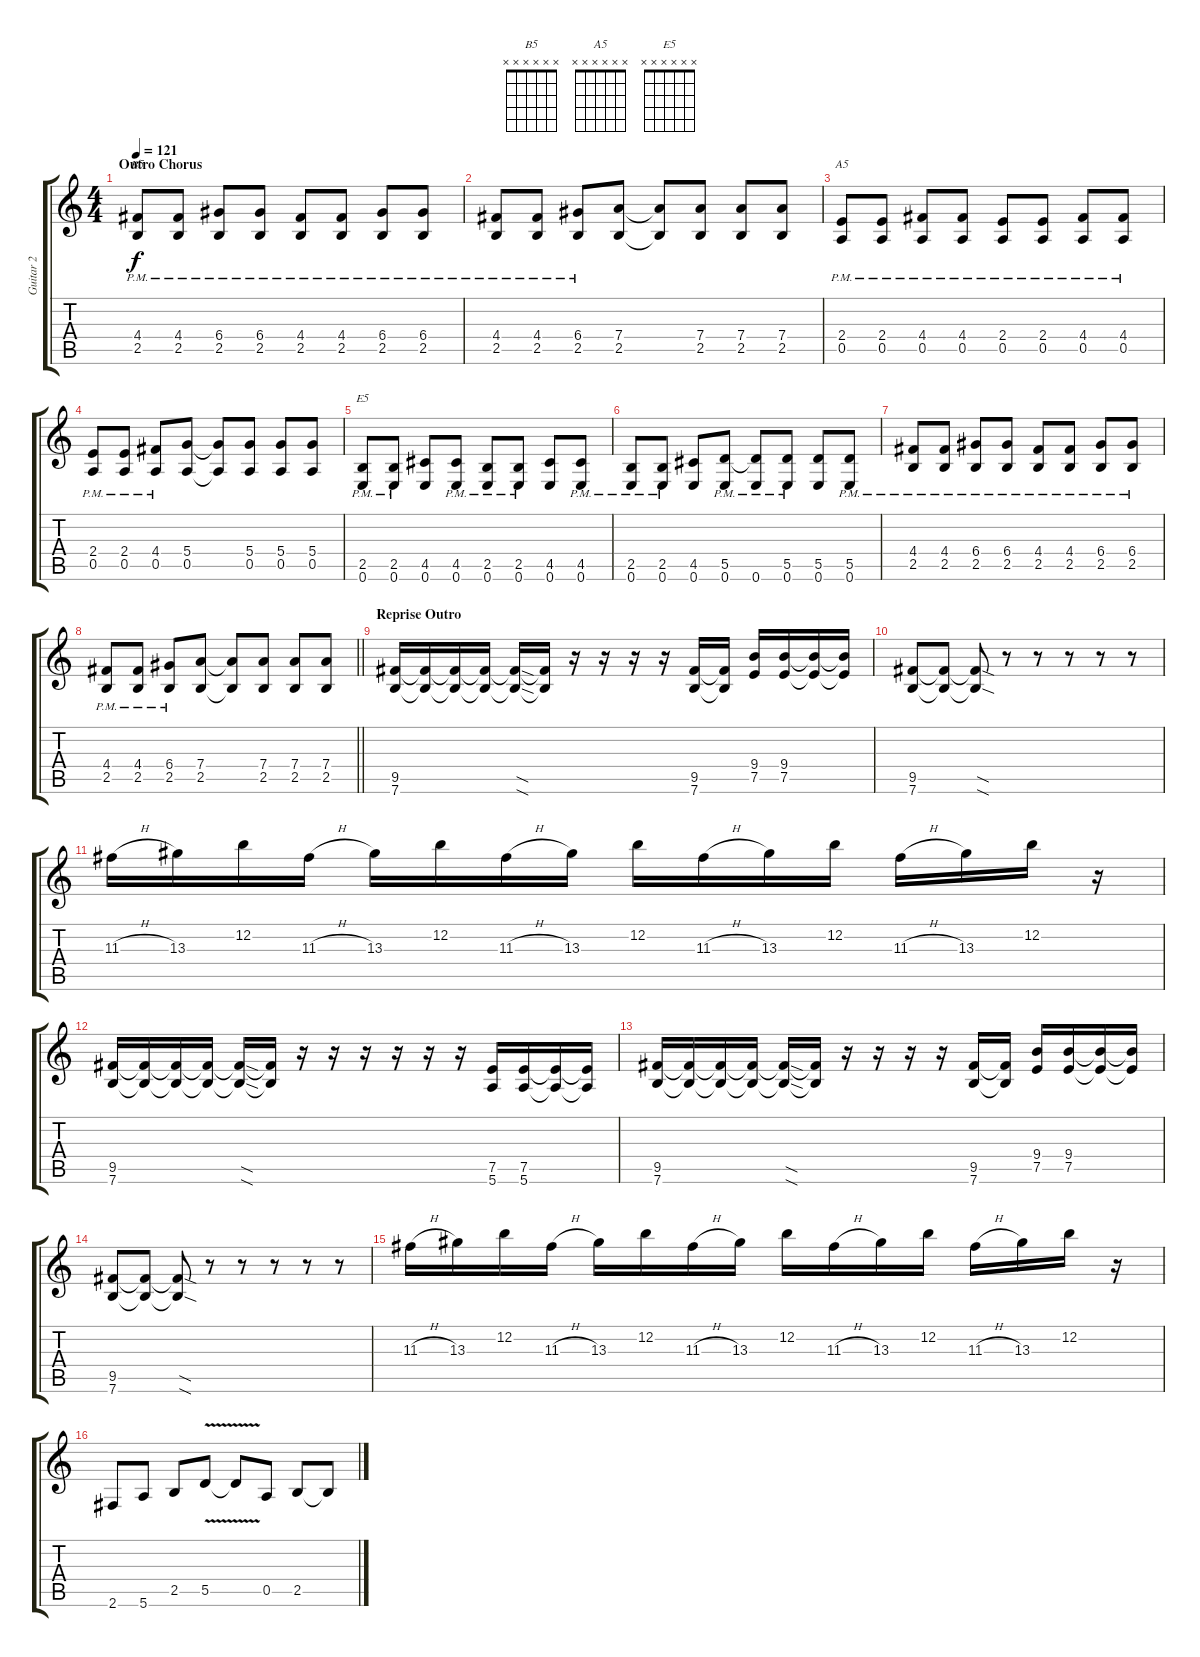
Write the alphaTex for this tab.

\track ("Guitar 2" "Guitar 2") {instrument electricguitarclean}
\staff {score tabs}
\tuning (E4 B3 G3 D3 A2 E2) {hide}
\chord ("B5" x x x x x x)
\chord ("A5" x x x x x x)
\chord ("E5" x x x x x x)
\ts (4 4)
\section ("" "Outro Chorus")
\tempo 121
\clef g2
\ks c
(4.4{pm} 2.5{pm}).8{ch "B5" dy f} (4.4{pm} 2.5{pm}).8 (6.4{pm} 2.5{pm}).8 (6.4{pm} 2.5{pm}).8 (4.4{pm} 2.5{pm}).8 (4.4{pm} 2.5{pm}).8 (6.4{pm} 2.5{pm}).8 (6.4{pm} 2.5{pm}).8 |
(4.4{pm} 2.5{pm}).8 (4.4{pm} 2.5{pm}).8 (6.4{pm} 2.5{pm}).8 (7.4 2.5).8 (7.4{t} 2.5{t}).8 (7.4 2.5).8 (7.4 2.5).8 (7.4 2.5).8 |
(2.4{pm} 0.5{pm}).8{ch "A5"} (2.4{pm} 0.5{pm}).8 (4.4{pm} 0.5{pm}).8 (4.4{pm} 0.5{pm}).8 (2.4{pm} 0.5{pm}).8 (2.4{pm} 0.5{pm}).8 (4.4{pm} 0.5{pm}).8 (4.4{pm} 0.5{pm}).8 |
(2.4{pm} 0.5{pm}).8 (2.4{pm} 0.5{pm}).8 (4.4{pm} 0.5{pm}).8 (5.4 0.5).8 (5.4{t} 0.5{t}).8 (5.4 0.5).8 (5.4 0.5).8 (5.4 0.5).8 |
(2.5{pm} 0.6{pm}).8{ch "E5"} (2.5{pm} 0.6{pm}).8 (4.5 0.6).8 (4.5{pm} 0.6{pm}).8 (2.5{pm} 0.6{pm}).8 (2.5{pm} 0.6{pm}).8 (4.5 0.6).8 (4.5{pm} 0.6{pm}).8 |
(2.5{pm} 0.6{pm}).8 (2.5{pm} 0.6{pm}).8 (4.5 0.6).8 (5.5{pm} 0.6{pm}).8 (5.5{pm t} 0.6{pm}).8 (5.5{pm} 0.6{pm}).8 (5.5 0.6).8 (5.5{pm} 0.6{pm}).8 |
(4.4{pm} 2.5{pm}).8 (4.4{pm} 2.5{pm}).8 (6.4{pm} 2.5{pm}).8 (6.4{pm} 2.5{pm}).8 (4.4{pm} 2.5{pm}).8 (4.4{pm} 2.5{pm}).8 (6.4{pm} 2.5{pm}).8 (6.4{pm} 2.5{pm}).8 |
\barLineRight lightlight
(4.4{pm} 2.5{pm}).8 (4.4{pm} 2.5{pm}).8 (6.4{pm} 2.5{pm}).8 (7.4 2.5).8 (7.4{t} 2.5{t}).8 (7.4 2.5).8 (7.4 2.5).8 (7.4 2.5).8 |
\section ("" "Reprise Outro")
(9.5 7.6).16 (9.5{t} 7.6{t}).16 (9.5{t} 7.6{t}).16 (9.5{t} 7.6{t}).16 (9.5{sod t} 7.6{sod t}).16 (9.5{t} 7.6{t}).16 r.16 r.16 r.16 r.16 (9.5 7.6).16 (9.5{t} 7.6{t}).16 (9.4 7.5).16 (9.4 7.5).16 (9.4{t} 7.5{t}).16 (9.4{t} 7.5{t}).16 |
(9.5 7.6).8 (9.5{t} 7.6{t}).8 (9.5{sod t} 7.6{sod t}).8 r.8 r.8 r.8 r.8 r.8 |
11.3{h}.16 13.3.16 12.2.16 11.3{h}.16 13.3.16 12.2.16 11.3{h}.16 13.3.16 12.2.16 11.3{h}.16 13.3.16 12.2.16 11.3{h}.16 13.3.16 12.2.16 r.16 |
(9.5 7.6).16 (9.5{t} 7.6{t}).16 (9.5{t} 7.6{t}).16 (9.5{t} 7.6{t}).16 (9.5{sod t} 7.6{sod t}).16 (9.5{t} 7.6{t}).16 r.16 r.16 r.16 r.16 r.16 r.16 (7.5 5.6).16 (7.5 5.6).16 (7.5{t} 5.6{t}).16 (7.5{t} 5.6{t}).16 |
(9.5 7.6).16 (9.5{t} 7.6{t}).16 (9.5{t} 7.6{t}).16 (9.5{t} 7.6{t}).16 (9.5{sod t} 7.6{sod t}).16 (9.5{t} 7.6{t}).16 r.16 r.16 r.16 r.16 (9.5 7.6).16 (9.5{t} 7.6{t}).16 (9.4 7.5).16 (9.4 7.5).16 (9.4{t} 7.5{t}).16 (9.4{t} 7.5{t}).16 |
(9.5 7.6).8 (9.5{t} 7.6{t}).8 (9.5{sod t} 7.6{sod t}).8 r.8 r.8 r.8 r.8 r.8 |
11.3{h}.16 13.3.16 12.2.16 11.3{h}.16 13.3.16 12.2.16 11.3{h}.16 13.3.16 12.2.16 11.3{h}.16 13.3.16 12.2.16 11.3{h}.16 13.3.16 12.2.16 r.16 |
2.6.8 5.6.8 2.5.8 5.5{v}.8 5.5{t}.8 0.5.8 2.5.8 2.5{t}.8
